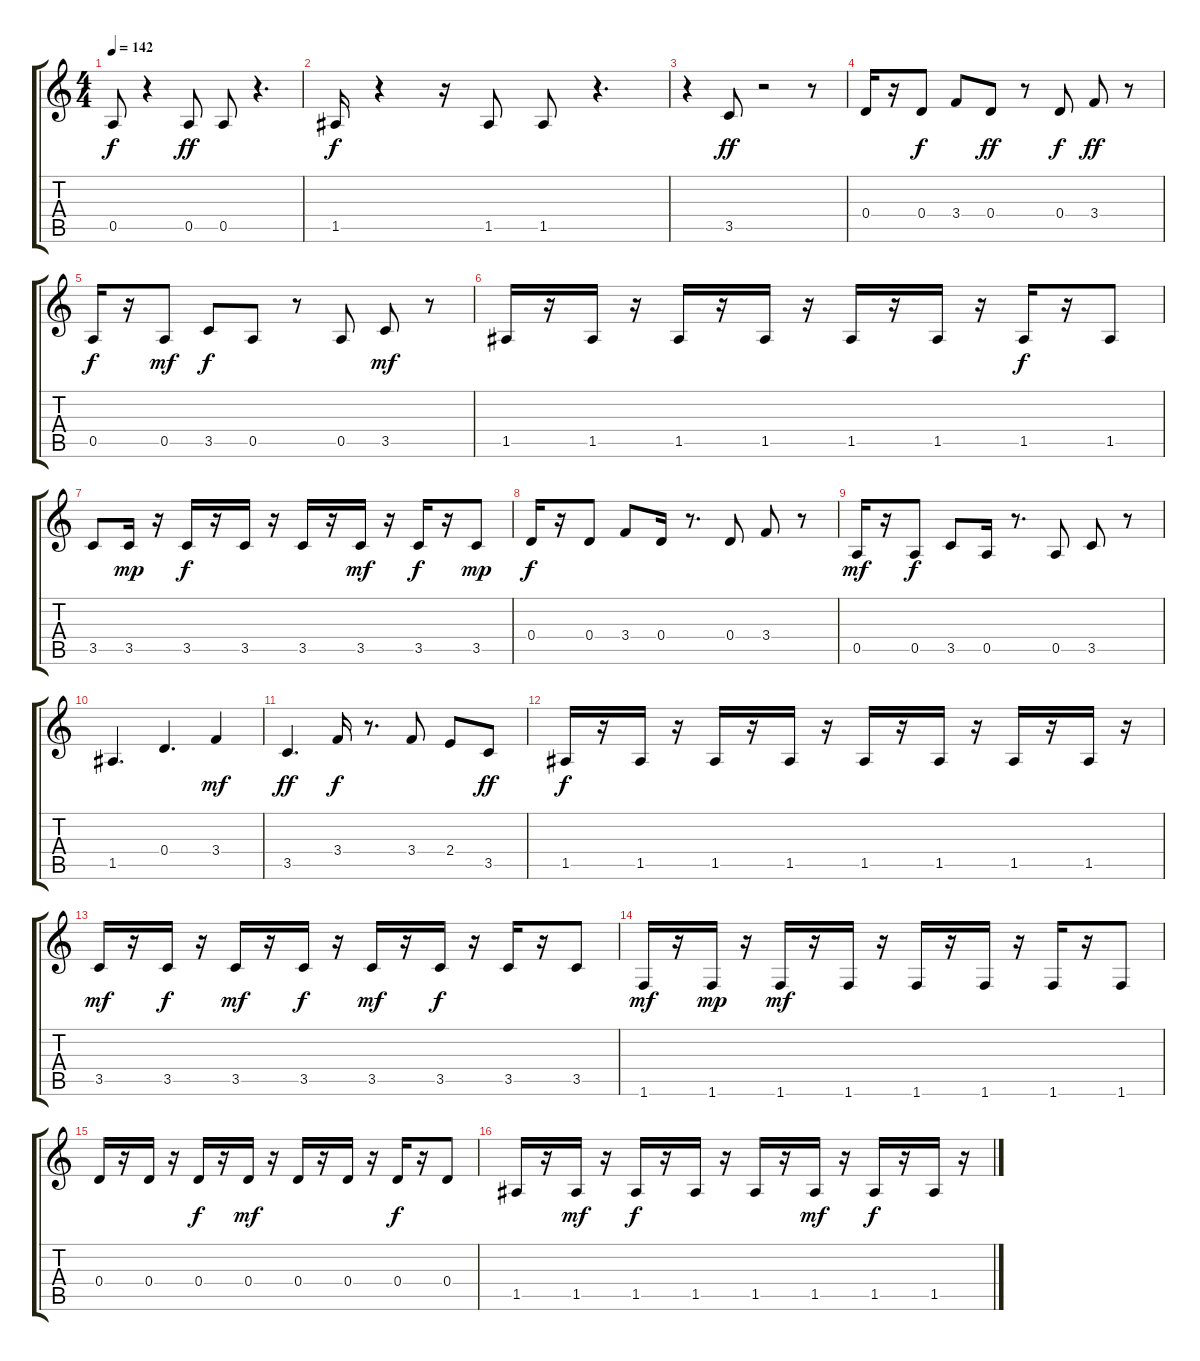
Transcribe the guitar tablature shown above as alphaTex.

\track "" {instrument electricguitarmuted}
\staff {score tabs}
\tuning (E4 B3 G3 D3 A2 E2) {hide}
\ts (4 4)
\tempo 142
\clef g2
\ks c
0.5.8{dy f} r.4 0.5.8{dy ff} 0.5.8 r.4{d} |
1.5.16{dy f} r.4 r.16 1.5.8 1.5.8 r.4{d} |
r.4 3.5.8{dy ff} r.2 r.8 |
0.4.16 r.16 0.4.8{dy f} 3.4.8 0.4.8{dy ff} r.8 0.4.8{dy f} 3.4.8{dy ff} r.8 |
0.5.16{dy f} r.16 0.5.8{dy mf} 3.5.8{dy f} 0.5.8 r.8 0.5.8 3.5.8{dy mf} r.8 |
1.5.16 r.16 1.5.16 r.16 1.5.16 r.16 1.5.16 r.16 1.5.16 r.16 1.5.16 r.16 1.5.16{dy f} r.16 1.5.8 |
3.5.8 3.5.16{dy mp} r.16 3.5.16{dy f} r.16 3.5.16 r.16 3.5.16 r.16 3.5.16{dy mf} r.16 3.5.16{dy f} r.16 3.5.8{dy mp} |
0.4.16{dy f} r.16 0.4.8 3.4.8 0.4.16 r.8{d} 0.4.8 3.4.8 r.8 |
0.5.16{dy mf} r.16 0.5.8{dy f} 3.5.8 0.5.16 r.8{d} 0.5.8 3.5.8 r.8 |
1.5.4{d} 0.4.4{d} 3.4.4{dy mf} |
3.5.4{d dy ff} 3.4.16{dy f} r.8{d} 3.4.8 2.4.8 3.5.8{dy ff} |
1.5.16{dy f} r.16 1.5.16 r.16 1.5.16 r.16 1.5.16 r.16 1.5.16 r.16 1.5.16 r.16 1.5.16 r.16 1.5.16 r.16 |
3.5.16{dy mf} r.16 3.5.16{dy f} r.16 3.5.16{dy mf} r.16 3.5.16{dy f} r.16 3.5.16{dy mf} r.16 3.5.16{dy f} r.16 3.5.16 r.16 3.5.8 |
1.6.16{dy mf} r.16 1.6.16{dy mp} r.16 1.6.16{dy mf} r.16 1.6.16 r.16 1.6.16 r.16 1.6.16 r.16 1.6.16 r.16 1.6.8 |
0.4.16 r.16 0.4.16 r.16 0.4.16{dy f} r.16 0.4.16{dy mf} r.16 0.4.16 r.16 0.4.16 r.16 0.4.16{dy f} r.16 0.4.8 |
1.5.16 r.16 1.5.16{dy mf} r.16 1.5.16{dy f} r.16 1.5.16 r.16 1.5.16 r.16 1.5.16{dy mf} r.16 1.5.16{dy f} r.16 1.5.16 r.16
